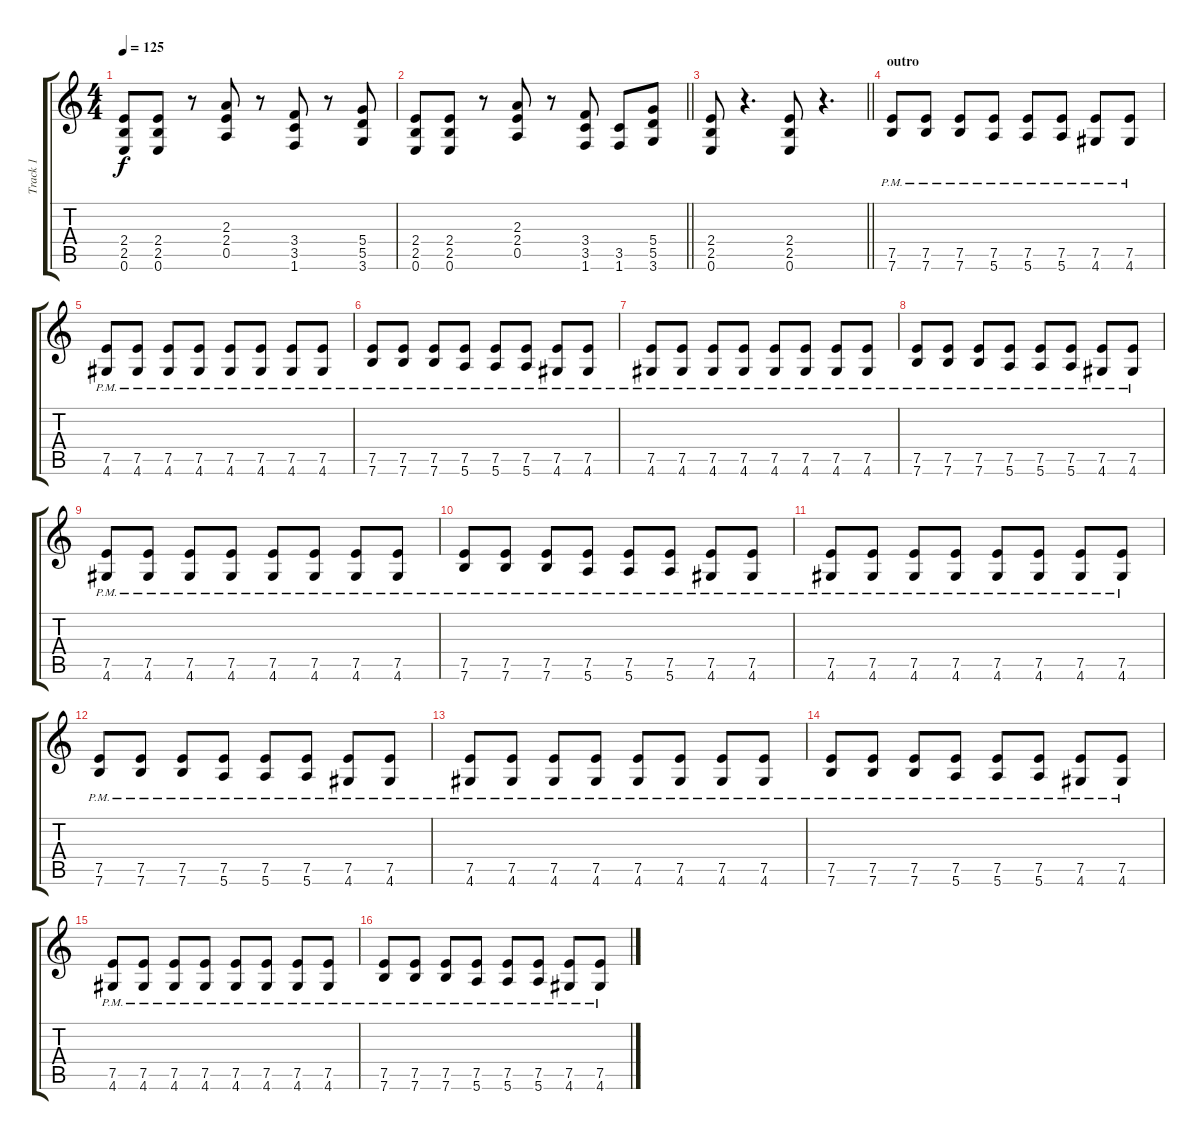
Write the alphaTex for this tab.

\track ("Track 1" "Track 1") {instrument distortionguitar}
\staff {score tabs}
\tuning (E4 B3 G3 D3 A2 E2) {hide}
\ts (4 4)
\tempo 125
\clef g2
\ks c
(2.4 2.5 0.6).8{dy f} (2.4 2.5 0.6).8 r.8 (2.3 2.4 0.5).8 r.8 (3.4 3.5 1.6).8 r.8 (5.4 5.5 3.6).8 |
\barLineRight lightlight
(2.4 2.5 0.6).8 (2.4 2.5 0.6).8 r.8 (2.3 2.4 0.5).8 r.8 (3.4 3.5 1.6).8 (3.5 1.6).8 (5.4 5.5 3.6).8 |
\barLineRight lightlight
(2.4 2.5 0.6).8 r.4{d} (2.4 2.5 0.6).8 r.4{d} |
\section ("" "outro")
(7.5{pm} 7.6{pm}).8 (7.5{pm} 7.6{pm}).8 (7.5{pm} 7.6{pm}).8 (7.5{pm} 5.6{pm}).8 (7.5{pm} 5.6{pm}).8 (7.5{pm} 5.6{pm}).8 (7.5{pm} 4.6{pm}).8 (7.5{pm} 4.6{pm}).8 |
(7.5{pm} 4.6{pm}).8 (7.5{pm} 4.6{pm}).8 (7.5{pm} 4.6{pm}).8 (7.5{pm} 4.6{pm}).8 (7.5{pm} 4.6{pm}).8 (7.5{pm} 4.6{pm}).8 (7.5{pm} 4.6{pm}).8 (7.5{pm} 4.6{pm}).8 |
(7.5{pm} 7.6{pm}).8 (7.5{pm} 7.6{pm}).8 (7.5{pm} 7.6{pm}).8 (7.5{pm} 5.6{pm}).8 (7.5{pm} 5.6{pm}).8 (7.5{pm} 5.6{pm}).8 (7.5{pm} 4.6{pm}).8 (7.5{pm} 4.6{pm}).8 |
(7.5{pm} 4.6{pm}).8 (7.5{pm} 4.6{pm}).8 (7.5{pm} 4.6{pm}).8 (7.5{pm} 4.6{pm}).8 (7.5{pm} 4.6{pm}).8 (7.5{pm} 4.6{pm}).8 (7.5{pm} 4.6{pm}).8 (7.5{pm} 4.6{pm}).8 |
(7.5{pm} 7.6{pm}).8 (7.5{pm} 7.6{pm}).8 (7.5{pm} 7.6{pm}).8 (7.5{pm} 5.6{pm}).8 (7.5{pm} 5.6{pm}).8 (7.5{pm} 5.6{pm}).8 (7.5{pm} 4.6{pm}).8 (7.5{pm} 4.6{pm}).8 |
(7.5{pm} 4.6{pm}).8 (7.5{pm} 4.6{pm}).8 (7.5{pm} 4.6{pm}).8 (7.5{pm} 4.6{pm}).8 (7.5{pm} 4.6{pm}).8 (7.5{pm} 4.6{pm}).8 (7.5{pm} 4.6{pm}).8 (7.5{pm} 4.6{pm}).8 |
(7.5{pm} 7.6{pm}).8 (7.5{pm} 7.6{pm}).8 (7.5{pm} 7.6{pm}).8 (7.5{pm} 5.6{pm}).8 (7.5{pm} 5.6{pm}).8 (7.5{pm} 5.6{pm}).8 (7.5{pm} 4.6{pm}).8 (7.5{pm} 4.6{pm}).8 |
(7.5{pm} 4.6{pm}).8 (7.5{pm} 4.6{pm}).8 (7.5{pm} 4.6{pm}).8 (7.5{pm} 4.6{pm}).8 (7.5{pm} 4.6{pm}).8 (7.5{pm} 4.6{pm}).8 (7.5{pm} 4.6{pm}).8 (7.5{pm} 4.6{pm}).8 |
(7.5{pm} 7.6{pm}).8 (7.5{pm} 7.6{pm}).8 (7.5{pm} 7.6{pm}).8 (7.5{pm} 5.6{pm}).8 (7.5{pm} 5.6{pm}).8 (7.5{pm} 5.6{pm}).8 (7.5{pm} 4.6{pm}).8 (7.5{pm} 4.6{pm}).8 |
(7.5{pm} 4.6{pm}).8 (7.5{pm} 4.6{pm}).8 (7.5{pm} 4.6{pm}).8 (7.5{pm} 4.6{pm}).8 (7.5{pm} 4.6{pm}).8 (7.5{pm} 4.6{pm}).8 (7.5{pm} 4.6{pm}).8 (7.5{pm} 4.6{pm}).8 |
(7.5{pm} 7.6{pm}).8 (7.5{pm} 7.6{pm}).8 (7.5{pm} 7.6{pm}).8 (7.5{pm} 5.6{pm}).8 (7.5{pm} 5.6{pm}).8 (7.5{pm} 5.6{pm}).8 (7.5{pm} 4.6{pm}).8 (7.5{pm} 4.6{pm}).8 |
(7.5{pm} 4.6{pm}).8 (7.5{pm} 4.6{pm}).8 (7.5{pm} 4.6{pm}).8 (7.5{pm} 4.6{pm}).8 (7.5{pm} 4.6{pm}).8 (7.5{pm} 4.6{pm}).8 (7.5{pm} 4.6{pm}).8 (7.5{pm} 4.6{pm}).8 |
(7.5{pm} 7.6{pm}).8 (7.5{pm} 7.6{pm}).8 (7.5{pm} 7.6{pm}).8 (7.5{pm} 5.6{pm}).8 (7.5{pm} 5.6{pm}).8 (7.5{pm} 5.6{pm}).8 (7.5{pm} 4.6{pm}).8 (7.5{pm} 4.6{pm}).8
